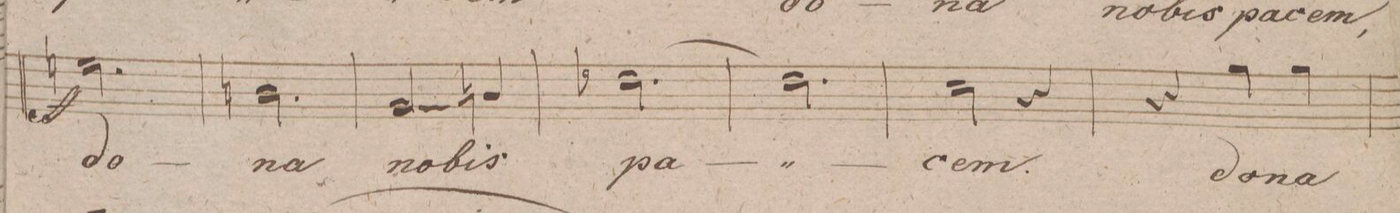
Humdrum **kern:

**kern	**text	**dynam
*I"Soprano	*	*
*clefC1	*	*
*k[f#c#g#d#]	*	*
*M3/4	*	*
2.ccn	do-	ff
=142	=142	=142
2.gn	-na	.
=143	=143	=143
2e	no-	.
4gn/	-bis	.
=144	=144	=144
[2.b-X	pa-	.
=145	=145	=145
2.b-]	.	.
=146	=146	=146
2a	-cem,	.
4r	.	.
=147	=147	=147
4r	.	.
4ee	do-	.
4ee	-na	.
=148	=148	=148
*-	*-	*-
